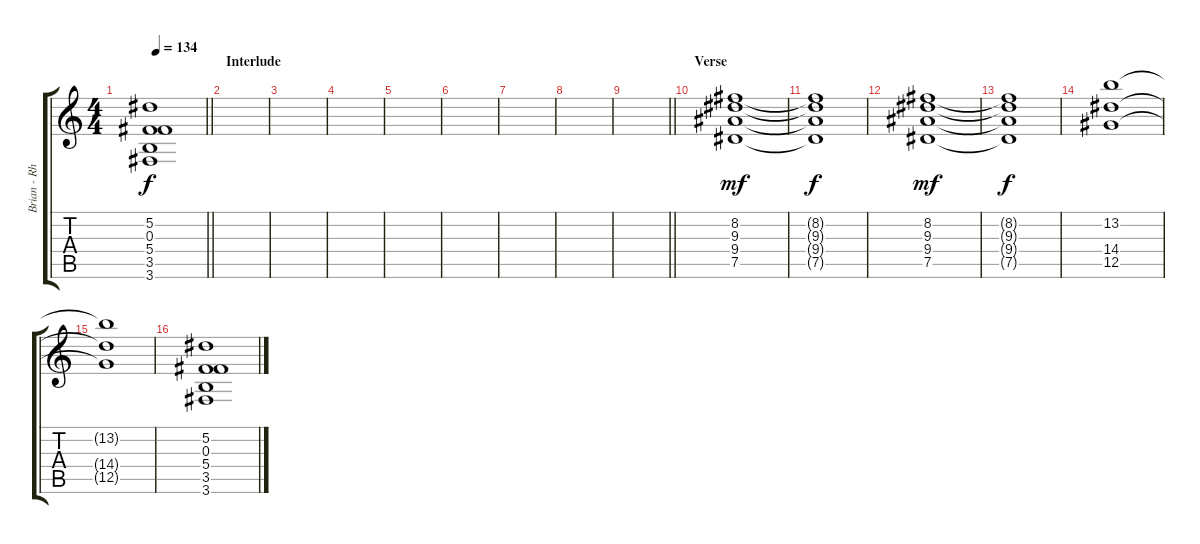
\track ("Brian - Rhythm Guitar II" "Brian - Rh") {instrument electricguitarclean}
\staff {score tabs}
\tuning (Eb4 Bb3 Gb3 Db3 Ab2 Eb2) {hide}
\ts (4 4)
\tempo 134
\clef g2
\barLineRight lightlight
\ks c
(5.2{t} 0.3{t} 5.4{t} 3.5{t} 3.6{t}).1{dy f} |
\section ("" "Interlude")
|
|
|
|
|
|
|
\barLineRight lightlight
|
\section ("" "Verse")
(8.2 9.3 9.4 7.5).1{dy mf} |
(8.2{t} 9.3{t} 9.4{t} 7.5{t}).1{dy f} |
(8.2 9.3 9.4 7.5).1{dy mf} |
(8.2{t} 9.3{t} 9.4{t} 7.5{t}).1{dy f} |
(13.2 14.4 12.5).1 |
(13.2{t} 14.4{t} 12.5{t}).1 |
(5.2 0.3 5.4 3.5 3.6).1
